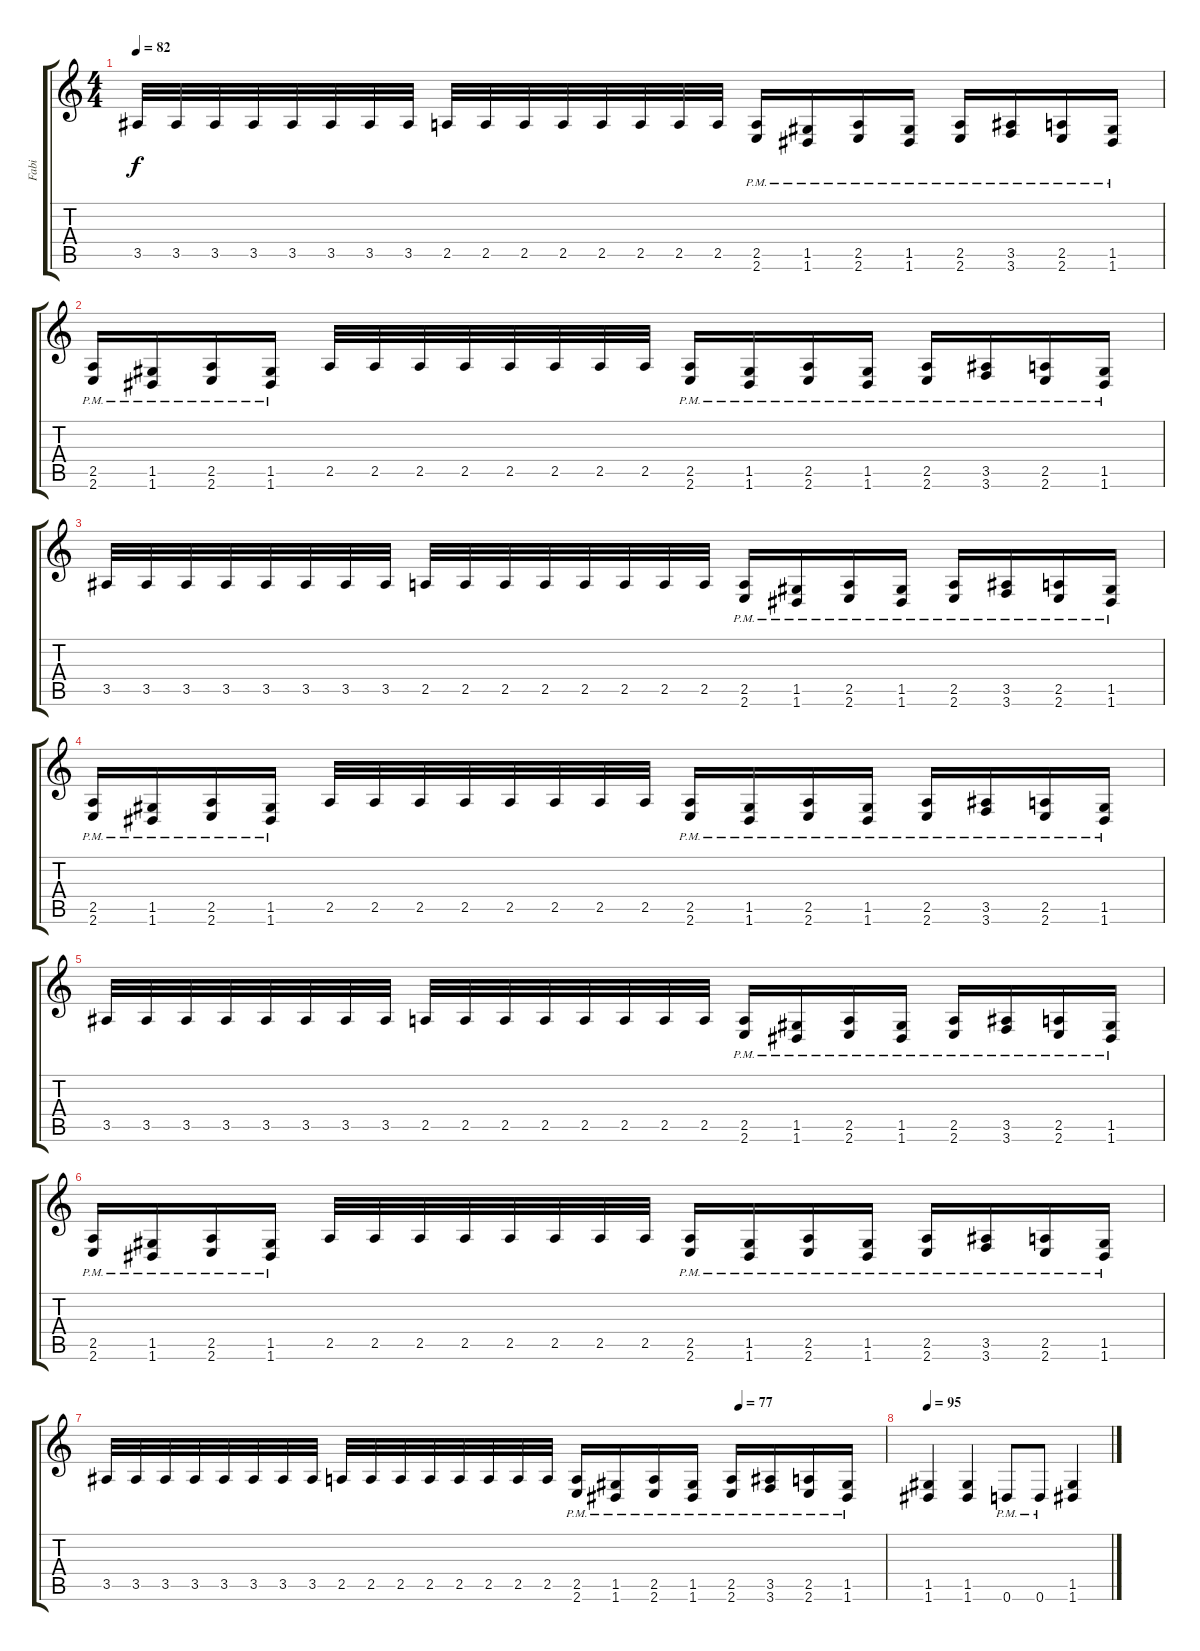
\track ("Fabi" "Fabi") {instrument distortionguitar}
\staff {score tabs}
\tuning (D4 A3 F3 C3 G2 D2) {hide}
\ts (4 4)
\tempo 82
\clef g2
\ks c
3.5.32{dy f} 3.5.32 3.5.32 3.5.32 3.5.32 3.5.32 3.5.32 3.5.32 2.5.32 2.5.32 2.5.32 2.5.32 2.5.32 2.5.32 2.5.32 2.5.32 (2.5{pm} 2.6{pm}).16 (1.5{pm} 1.6{pm}).16 (2.5{pm} 2.6{pm}).16 (1.5{pm} 1.6{pm}).16 (2.5{pm} 2.6{pm}).16 (3.5{pm} 3.6{pm}).16 (2.5{pm} 2.6{pm}).16 (1.5{pm} 1.6{pm}).16 |
(2.5{pm} 2.6{pm}).16 (1.5{pm} 1.6{pm}).16 (2.5{pm} 2.6{pm}).16 (1.5{pm} 1.6{pm}).16 2.5.32 2.5.32 2.5.32 2.5.32 2.5.32 2.5.32 2.5.32 2.5.32 (2.5{pm} 2.6{pm}).16 (1.5{pm} 1.6{pm}).16 (2.5{pm} 2.6{pm}).16 (1.5{pm} 1.6{pm}).16 (2.5{pm} 2.6{pm}).16 (3.5{pm} 3.6{pm}).16 (2.5{pm} 2.6{pm}).16 (1.5{pm} 1.6{pm}).16 |
3.5.32 3.5.32 3.5.32 3.5.32 3.5.32 3.5.32 3.5.32 3.5.32 2.5.32 2.5.32 2.5.32 2.5.32 2.5.32 2.5.32 2.5.32 2.5.32 (2.5{pm} 2.6{pm}).16 (1.5{pm} 1.6{pm}).16 (2.5{pm} 2.6{pm}).16 (1.5{pm} 1.6{pm}).16 (2.5{pm} 2.6{pm}).16 (3.5{pm} 3.6{pm}).16 (2.5{pm} 2.6{pm}).16 (1.5{pm} 1.6{pm}).16 |
(2.5{pm} 2.6{pm}).16 (1.5{pm} 1.6{pm}).16 (2.5{pm} 2.6{pm}).16 (1.5{pm} 1.6{pm}).16 2.5.32 2.5.32 2.5.32 2.5.32 2.5.32 2.5.32 2.5.32 2.5.32 (2.5{pm} 2.6{pm}).16 (1.5{pm} 1.6{pm}).16 (2.5{pm} 2.6{pm}).16 (1.5{pm} 1.6{pm}).16 (2.5{pm} 2.6{pm}).16 (3.5{pm} 3.6{pm}).16 (2.5{pm} 2.6{pm}).16 (1.5{pm} 1.6{pm}).16 |
3.5.32 3.5.32 3.5.32 3.5.32 3.5.32 3.5.32 3.5.32 3.5.32 2.5.32 2.5.32 2.5.32 2.5.32 2.5.32 2.5.32 2.5.32 2.5.32 (2.5{pm} 2.6{pm}).16 (1.5{pm} 1.6{pm}).16 (2.5{pm} 2.6{pm}).16 (1.5{pm} 1.6{pm}).16 (2.5{pm} 2.6{pm}).16 (3.5{pm} 3.6{pm}).16 (2.5{pm} 2.6{pm}).16 (1.5{pm} 1.6{pm}).16 |
(2.5{pm} 2.6{pm}).16 (1.5{pm} 1.6{pm}).16 (2.5{pm} 2.6{pm}).16 (1.5{pm} 1.6{pm}).16 2.5.32 2.5.32 2.5.32 2.5.32 2.5.32 2.5.32 2.5.32 2.5.32 (2.5{pm} 2.6{pm}).16 (1.5{pm} 1.6{pm}).16 (2.5{pm} 2.6{pm}).16 (1.5{pm} 1.6{pm}).16 (2.5{pm} 2.6{pm}).16 (3.5{pm} 3.6{pm}).16 (2.5{pm} 2.6{pm}).16 (1.5{pm} 1.6{pm}).16 |
\tempo (77 0.8125)
3.5.32 3.5.32 3.5.32 3.5.32 3.5.32 3.5.32 3.5.32 3.5.32 2.5.32 2.5.32 2.5.32 2.5.32 2.5.32 2.5.32 2.5.32 2.5.32 (2.5{pm} 2.6{pm}).16 (1.5{pm} 1.6{pm}).16 (2.5{pm} 2.6{pm}).16 (1.5{pm} 1.6{pm}).16 (2.5{pm} 2.6{pm}).16 (3.5{pm} 3.6{pm}).16 (2.5{pm} 2.6{pm}).16 (1.5{pm} 1.6{pm}).16 |
\tempo 150
\tempo 95
(1.5 1.6).4 (1.5 1.6).4 0.6{pm}.8 0.6{pm}.8 (1.5 1.6).4
